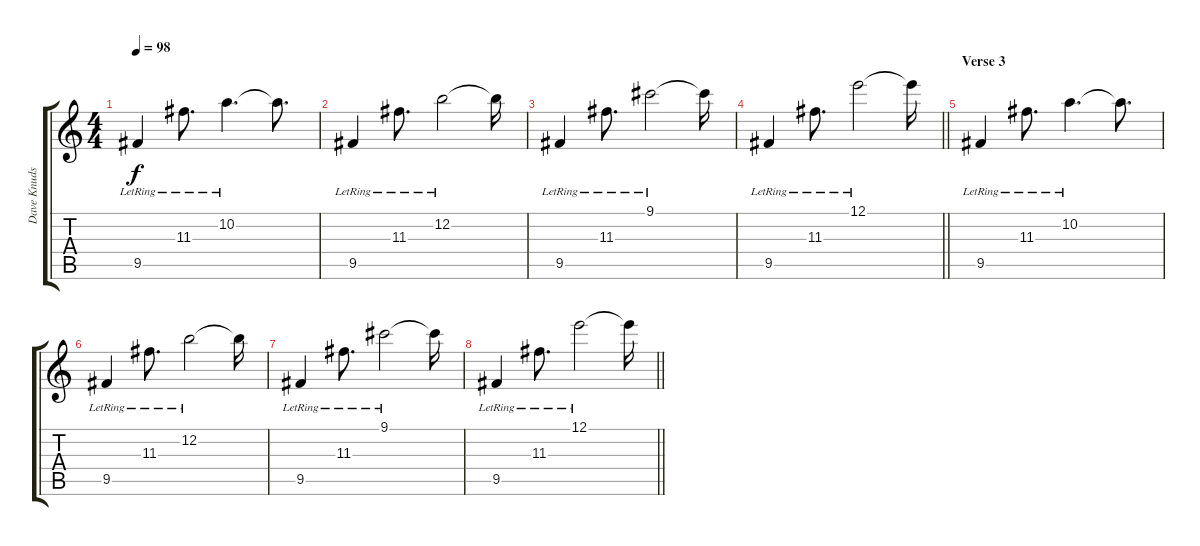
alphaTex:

\track ("Dave Knudson" "Dave Knuds") {instrument electricguitarclean}
\staff {score tabs}
\tuning (E4 B3 G3 D3 A2 D2) {hide}
\ts (4 4)
\tempo 98
\clef g2
\ks c
9.5{lr}.4{dy f instrument electricguitarclean} 11.3{lr}.8{d} 10.2{lr}.4{d} 10.2{t}.8{d} |
9.5{lr}.4 11.3{lr}.8{d} 12.2{lr}.2 12.2{t}.16 |
9.5{lr}.4 11.3{lr}.8{d} 9.1{lr}.2 9.1{t}.16 |
\barLineRight lightlight
9.5{lr}.4 11.3{lr}.8{d} 12.1{lr}.2 12.1{t}.16 |
\section ("" "Verse 3")
9.5{lr}.4 11.3{lr}.8{d} 10.2{lr}.4{d} 10.2{t}.8{d} |
9.5{lr}.4 11.3{lr}.8{d} 12.2{lr}.2 12.2{t}.16 |
9.5{lr}.4 11.3{lr}.8{d} 9.1{lr}.2 9.1{t}.16 |
\barLineRight lightlight
9.5{lr}.4 11.3{lr}.8{d} 12.1{lr}.2 12.1{t}.16
